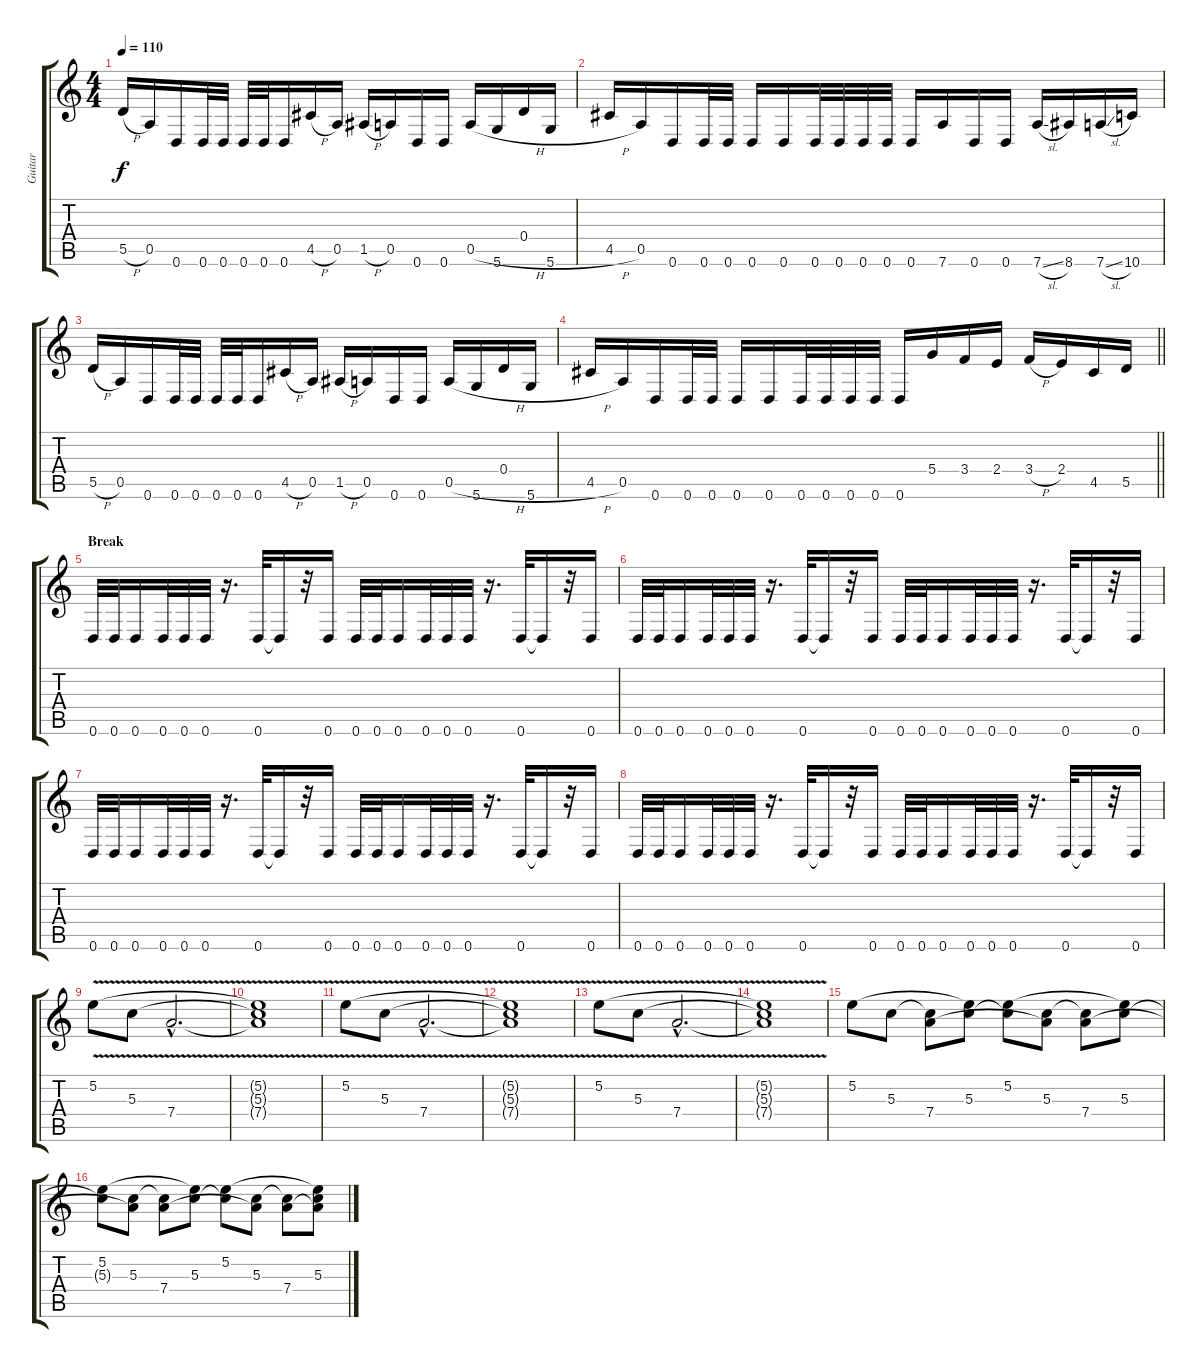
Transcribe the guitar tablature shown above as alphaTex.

\track ("Guitar" "Guitar") {instrument distortionguitar}
\staff {score tabs}
\tuning (E4 B3 G3 D3 A2 D2) {hide}
\ts (4 4)
\tempo 110
\clef g2
\ks c
5.5{h}.16{dy f} 0.5.16 0.6.16 0.6.32 0.6.32 0.6.32 0.6.32 0.6.16 4.5{h}.16 0.5.16 1.5{h}.16 0.5.16 0.6.16 0.6.16 0.5{h}.16 5.6.16 0.4.16 5.6.16 |
4.5{h}.16 0.5.16 0.6.16 0.6.32 0.6.32 0.6.16 0.6.16 0.6.32 0.6.32 0.6.32 0.6.32 0.6.16 7.6.16 0.6.16 0.6.16 7.6{sl}.16 8.6.16 7.6{sl}.16 10.6.16 |
5.5{h}.16 0.5.16 0.6.16 0.6.32 0.6.32 0.6.32 0.6.32 0.6.16 4.5{h}.16 0.5.16 1.5{h}.16 0.5.16 0.6.16 0.6.16 0.5{h}.16 5.6.16 0.4.16 5.6.16 |
\barLineRight lightlight
4.5{h}.16 0.5.16 0.6.16 0.6.32 0.6.32 0.6.16 0.6.16 0.6.32 0.6.32 0.6.32 0.6.32 0.6.16 5.4.16 3.4.16 2.4.16 3.4{h}.16 2.4.16 4.5.16 5.5.16 |
\section ("" "Break")
0.6.32 0.6.32 0.6.16 0.6.32 0.6.32 0.6.32 r.16{d} 0.6.32 0.6{t}.16 r.32 0.6.16 0.6.32 0.6.32 0.6.16 0.6.32 0.6.32 0.6.32 r.16{d} 0.6.32 0.6{t}.16 r.32 0.6.16 |
0.6.32 0.6.32 0.6.16 0.6.32 0.6.32 0.6.32 r.16{d} 0.6.32 0.6{t}.16 r.32 0.6.16 0.6.32 0.6.32 0.6.16 0.6.32 0.6.32 0.6.32 r.16{d} 0.6.32 0.6{t}.16 r.32 0.6.16 |
0.6.32 0.6.32 0.6.16 0.6.32 0.6.32 0.6.32 r.16{d} 0.6.32 0.6{t}.16 r.32 0.6.16 0.6.32 0.6.32 0.6.16 0.6.32 0.6.32 0.6.32 r.16{d} 0.6.32 0.6{t}.16 r.32 0.6.16 |
0.6.32 0.6.32 0.6.16 0.6.32 0.6.32 0.6.32 r.16{d} 0.6.32 0.6{t}.16 r.32 0.6.16 0.6.32 0.6.32 0.6.16 0.6.32 0.6.32 0.6.32 r.16{d} 0.6.32 0.6{t}.16 r.32 0.6.16 |
5.2{v}.8{instrument overdrivenguitar} 5.3{v}.8 7.4{v hac}.2{d} |
(5.2{t} 5.3{t} 7.4{t}).1 |
5.2{v}.8 5.3{v}.8 7.4{v hac}.2{d} |
(5.2{t} 5.3{t} 7.4{t}).1 |
5.2{v}.8 5.3{v}.8 7.4{v hac}.2{d} |
(5.2{t} 5.3{t} 7.4{t}).1 |
5.2.8 5.3.8 (5.3{t} 7.4).8 (5.2{t} 5.3).8 (5.2 5.3{t}).8 (5.3 7.4{t}).8 (5.3{t} 7.4).8 (5.2{t} 5.3).8 |
(5.2 5.3{t}).8 (5.3 7.4{t}).8 (5.3{t} 7.4).8 (5.2{t} 5.3).8 (5.2 5.3{t}).8 (5.3 7.4{t}).8 (5.3{t} 7.4).8 (5.2{t} 5.3 7.4{t}).8
